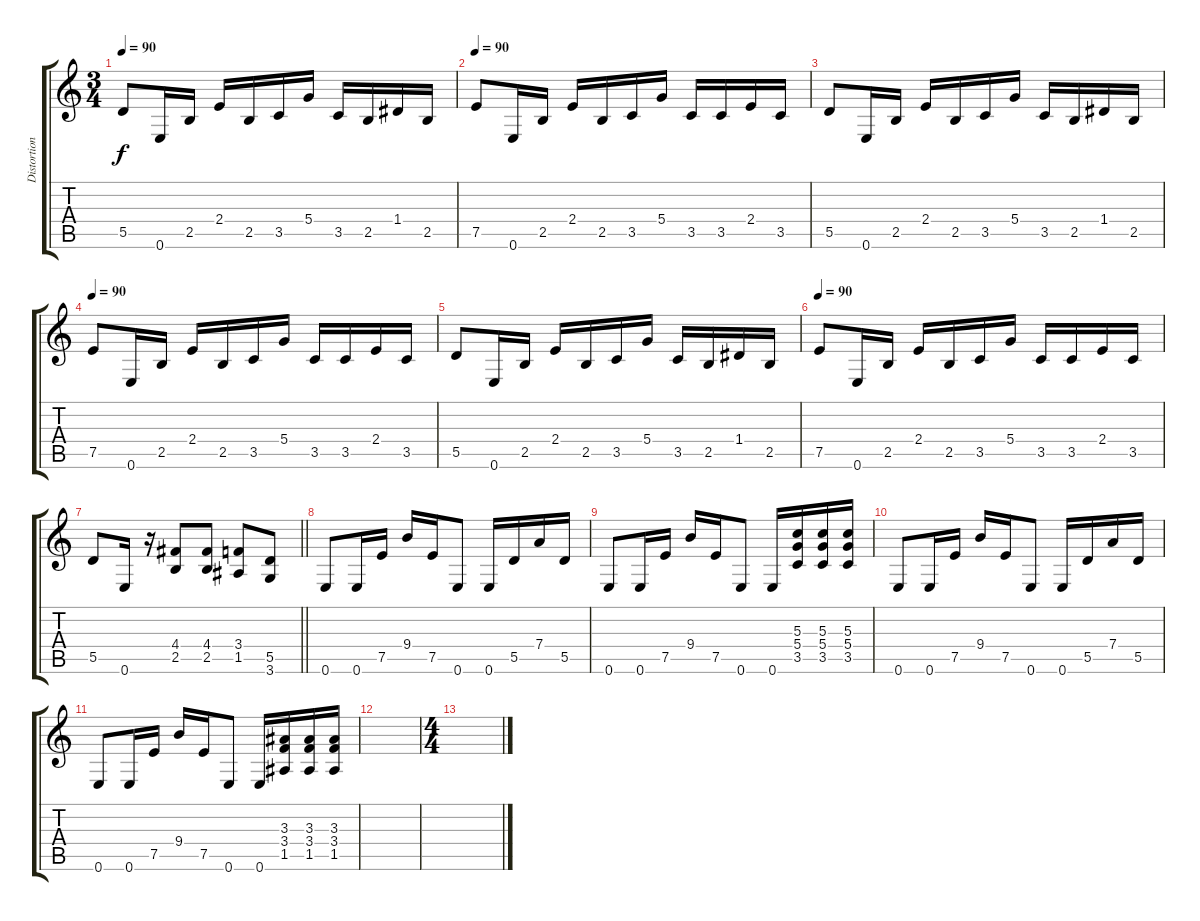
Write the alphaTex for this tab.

\track ("Distortion Guitar II" "Distortion") {instrument overdrivenguitar}
\staff {score tabs}
\tuning (E4 B3 G3 D3 A2 E2) {hide}
\ts (3 4)
\tempo 90
\clef g2
\ks c
5.5.8{dy f} 0.6.16 2.5.16 2.4.16 2.5.16 3.5.16 5.4.16 3.5.16 2.5.16 1.4.16 2.5.16 |
\tempo 90
7.5.8 0.6.16 2.5.16 2.4.16 2.5.16 3.5.16 5.4.16 3.5.16 3.5.16 2.4.16 3.5.16 |
5.5.8 0.6.16 2.5.16 2.4.16 2.5.16 3.5.16 5.4.16 3.5.16 2.5.16 1.4.16 2.5.16 |
\tempo 90
7.5.8 0.6.16 2.5.16 2.4.16 2.5.16 3.5.16 5.4.16 3.5.16 3.5.16 2.4.16 3.5.16 |
5.5.8 0.6.16 2.5.16 2.4.16 2.5.16 3.5.16 5.4.16 3.5.16 2.5.16 1.4.16 2.5.16 |
\tempo 90
7.5.8 0.6.16 2.5.16 2.4.16 2.5.16 3.5.16 5.4.16 3.5.16 3.5.16 2.4.16 3.5.16 |
\barLineRight lightlight
5.5.8 0.6.16 r.16 (4.4 2.5).8 (4.4 2.5).8 (3.4 1.5).8 (5.5 3.6).8 |
0.6.8 0.6.16 7.5.16 9.4.16 7.5.16 0.6.8 0.6.16 5.5.16 7.4.16 5.5.16 |
0.6.8 0.6.16 7.5.16 9.4.16 7.5.16 0.6.8 0.6.16 (5.3 5.4 3.5).16 (5.3 5.4 3.5).16 (5.3 5.4 3.5).16 |
0.6.8 0.6.16 7.5.16 9.4.16 7.5.16 0.6.8 0.6.16 5.5.16 7.4.16 5.5.16 |
0.6.8 0.6.16 7.5.16 9.4.16 7.5.16 0.6.8 0.6.16 (3.3 3.4 1.5).16 (3.3 3.4 1.5).16 (3.3 3.4 1.5).16 |
|
\ts (4 4)
